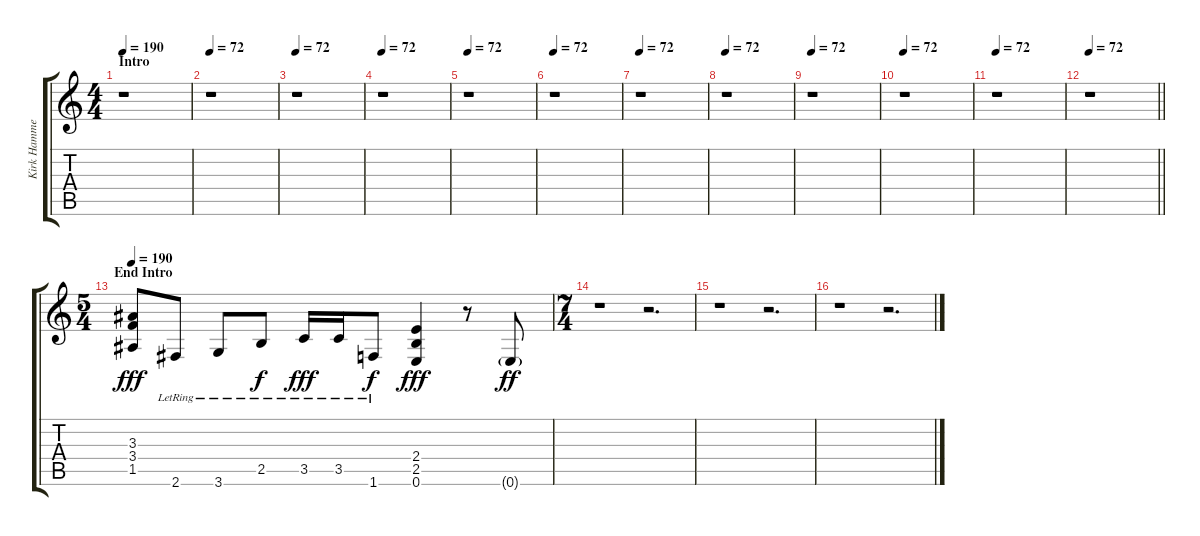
\track ("Kirk Hammet (Guitar 2)" "Kirk Hamme") {instrument distortionguitar}
\staff {score tabs}
\tuning (E4 B3 G3 D3 A2 E2) {hide}
\ts (4 4)
\section ("" "Intro")
\tempo 190
\tempo 72
\tempo 71
\tempo 190
\clef g2
\ks c
r.1{dy fff instrument distortionguitar} |
\tempo 72
r.1 |
\tempo 72
r.1 |
\tempo 72
r.1 |
\tempo 72
r.1 |
\tempo 72
r.1 |
\tempo 72
r.1 |
\tempo 72
r.1 |
\tempo 72
r.1 |
\tempo 72
r.1 |
\tempo 72
r.1 |
\tempo 72
\barLineRight lightlight
r.1 |
\ts (5 4)
\section ("" "End Intro")
\tempo 190
(3.3 3.4 1.5).8{volume 13} 2.6{lr}.8 3.6{lr}.8 2.5{lr}.8{dy f} 3.5{lr}.16{dy fff} 3.5{lr}.16 1.6{lr}.8{dy f} (2.4 2.5 0.6).4{dy fff} r.8 0.6{g}.8{dy ff} |
\ts (7 4)
r.1 r.2{d} |
r.1 r.2{d} |
r.1 r.2{d}
